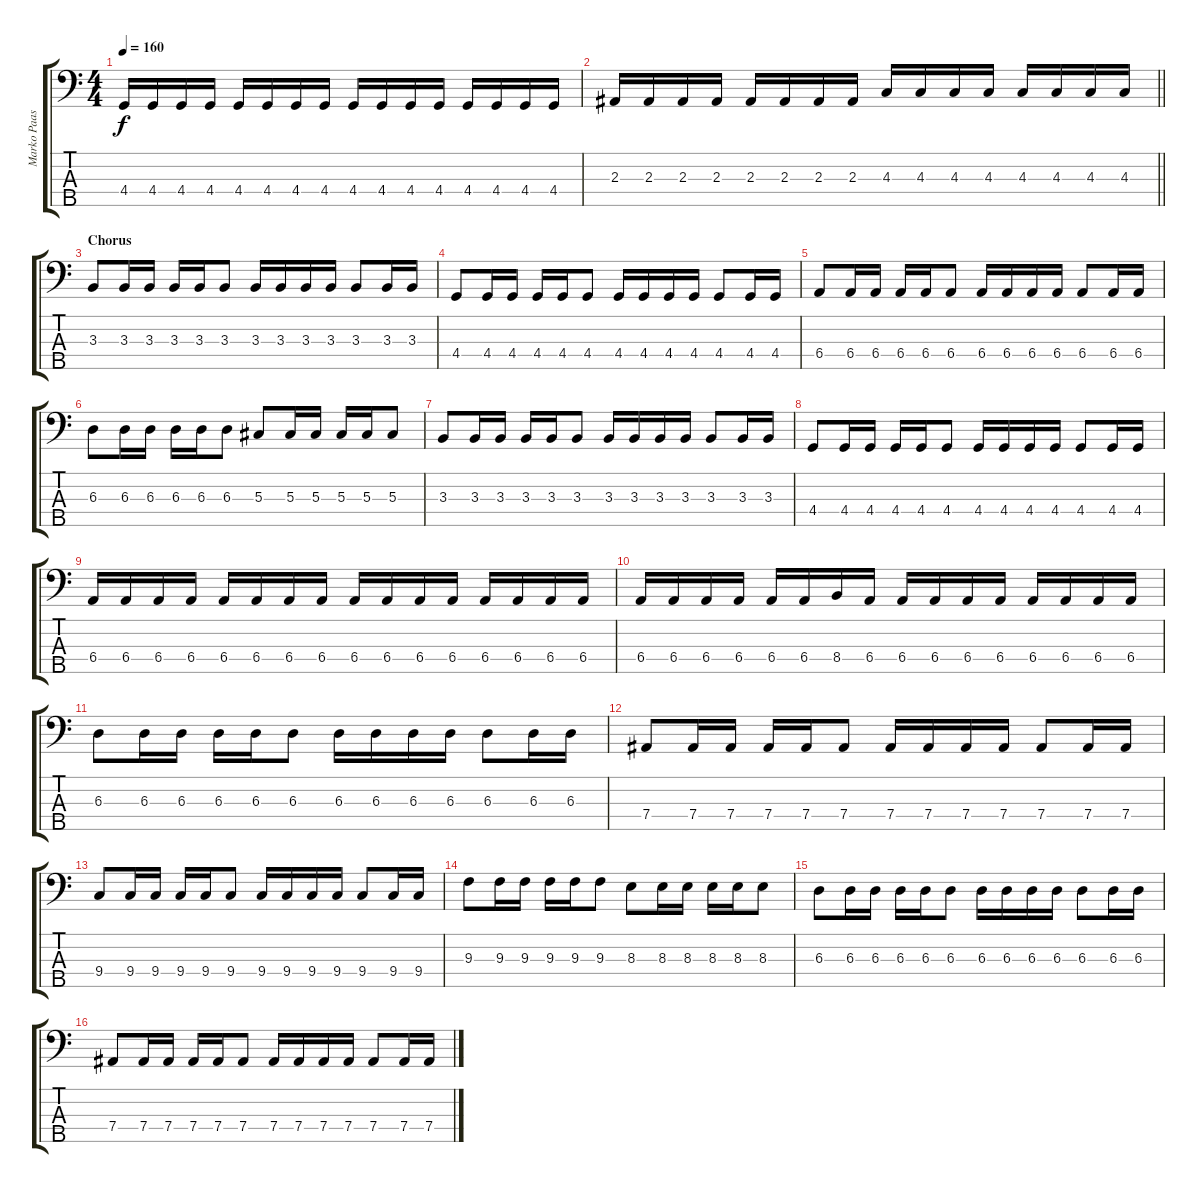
\track ("Marko Paasikoski" "Marko Paas") {instrument electricbasspick}
\staff {score tabs}
\tuning (Gb2 Db2 Ab1 Eb1 Bb0) {hide}
\ts (4 4)
\tempo 160
\clef f4
\ks c
4.4.16{dy f} 4.4.16 4.4.16 4.4.16 4.4.16 4.4.16 4.4.16 4.4.16 4.4.16 4.4.16 4.4.16 4.4.16 4.4.16 4.4.16 4.4.16 4.4.16 |
\barLineRight lightlight
2.3.16 2.3.16 2.3.16 2.3.16 2.3.16 2.3.16 2.3.16 2.3.16 4.3.16 4.3.16 4.3.16 4.3.16 4.3.16 4.3.16 4.3.16 4.3.16 |
\section ("" "Chorus")
3.3.8{volume 16} 3.3.16 3.3.16 3.3.16 3.3.16 3.3.8 3.3.16 3.3.16 3.3.16 3.3.16 3.3.8 3.3.16 3.3.16 |
4.4.8 4.4.16 4.4.16 4.4.16 4.4.16 4.4.8 4.4.16 4.4.16 4.4.16 4.4.16 4.4.8 4.4.16 4.4.16 |
6.4.8 6.4.16 6.4.16 6.4.16 6.4.16 6.4.8 6.4.16 6.4.16 6.4.16 6.4.16 6.4.8 6.4.16 6.4.16 |
6.3.8 6.3.16 6.3.16 6.3.16 6.3.16 6.3.8 5.3.8 5.3.16 5.3.16 5.3.16 5.3.16 5.3.8 |
3.3.8 3.3.16 3.3.16 3.3.16 3.3.16 3.3.8 3.3.16 3.3.16 3.3.16 3.3.16 3.3.8 3.3.16 3.3.16 |
4.4.8 4.4.16 4.4.16 4.4.16 4.4.16 4.4.8 4.4.16 4.4.16 4.4.16 4.4.16 4.4.8 4.4.16 4.4.16 |
6.4.16 6.4.16 6.4.16 6.4.16 6.4.16 6.4.16 6.4.16 6.4.16 6.4.16 6.4.16 6.4.16 6.4.16 6.4.16 6.4.16 6.4.16 6.4.16 |
6.4.16 6.4.16 6.4.16 6.4.16 6.4.16 6.4.16 8.4.16 6.4.16 6.4.16 6.4.16 6.4.16 6.4.16 6.4.16 6.4.16 6.4.16 6.4.16 |
6.3.8 6.3.16 6.3.16 6.3.16 6.3.16 6.3.8 6.3.16 6.3.16 6.3.16 6.3.16 6.3.8 6.3.16 6.3.16 |
7.4.8 7.4.16 7.4.16 7.4.16 7.4.16 7.4.8 7.4.16 7.4.16 7.4.16 7.4.16 7.4.8 7.4.16 7.4.16 |
9.4.8 9.4.16 9.4.16 9.4.16 9.4.16 9.4.8 9.4.16 9.4.16 9.4.16 9.4.16 9.4.8 9.4.16 9.4.16 |
9.3.8 9.3.16 9.3.16 9.3.16 9.3.16 9.3.8 8.3.8 8.3.16 8.3.16 8.3.16 8.3.16 8.3.8 |
6.3.8 6.3.16 6.3.16 6.3.16 6.3.16 6.3.8 6.3.16 6.3.16 6.3.16 6.3.16 6.3.8 6.3.16 6.3.16 |
7.4.8 7.4.16 7.4.16 7.4.16 7.4.16 7.4.8 7.4.16 7.4.16 7.4.16 7.4.16 7.4.8 7.4.16 7.4.16
